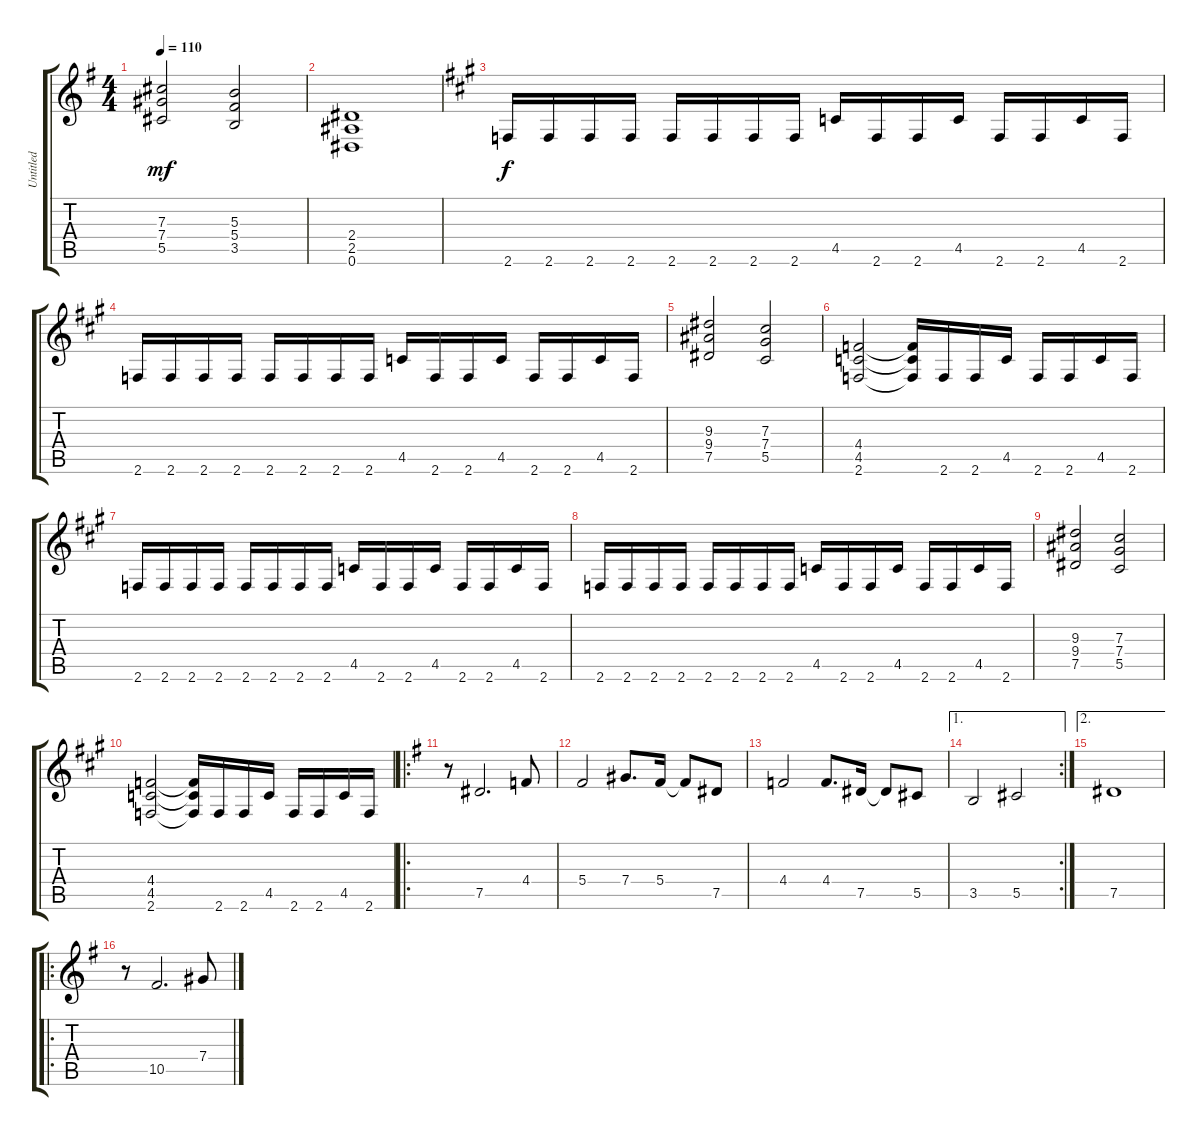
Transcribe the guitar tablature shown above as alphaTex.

\track ("Untitled" "Untitled") {instrument distortionguitar}
\staff {score tabs}
\tuning (Eb4 Bb3 Gb3 Db3 Ab2 Eb2) {hide}
\ts (4 4)
\tempo 110
\clef g2
\ks g
(7.3 7.4 5.5).2{dy mf} (5.3 5.4 3.5).2 |
(2.4 2.5 0.6).1 |
\ks a
2.6.16{dy f} 2.6.16 2.6.16 2.6.16 2.6.16 2.6.16 2.6.16 2.6.16 4.5.16 2.6.16 2.6.16 4.5.16 2.6.16 2.6.16 4.5.16 2.6.16 |
2.6.16 2.6.16 2.6.16 2.6.16 2.6.16 2.6.16 2.6.16 2.6.16 4.5.16 2.6.16 2.6.16 4.5.16 2.6.16 2.6.16 4.5.16 2.6.16 |
(9.3 9.4 7.5).2 (7.3 7.4 5.5).2 |
(4.4 4.5 2.6).2 (4.4{t} 4.5{t} 2.6{t}).16 2.6.16 2.6.16 4.5.16 2.6.16 2.6.16 4.5.16 2.6.16 |
2.6.16 2.6.16 2.6.16 2.6.16 2.6.16 2.6.16 2.6.16 2.6.16 4.5.16 2.6.16 2.6.16 4.5.16 2.6.16 2.6.16 4.5.16 2.6.16 |
2.6.16 2.6.16 2.6.16 2.6.16 2.6.16 2.6.16 2.6.16 2.6.16 4.5.16 2.6.16 2.6.16 4.5.16 2.6.16 2.6.16 4.5.16 2.6.16 |
(9.3 9.4 7.5).2 (7.3 7.4 5.5).2 |
(4.4 4.5 2.6).2 (4.4{t} 4.5{t} 2.6{t}).16 2.6.16 2.6.16 4.5.16 2.6.16 2.6.16 4.5.16 2.6.16 |
\ro
\ks g
r.8 7.5.2{d} 4.4.8 |
5.4.2 7.4.8{d} 5.4.16 5.4{t}.8 7.5.8 |
4.4.2 4.4.8{d} 7.5.16 7.5{t}.8 5.5.8 |
\ae 1
\rc 2
3.5.2 5.5.2 |
\ae 2
7.5.1 |
\ro
r.8 10.5.2{d} 7.4.8
